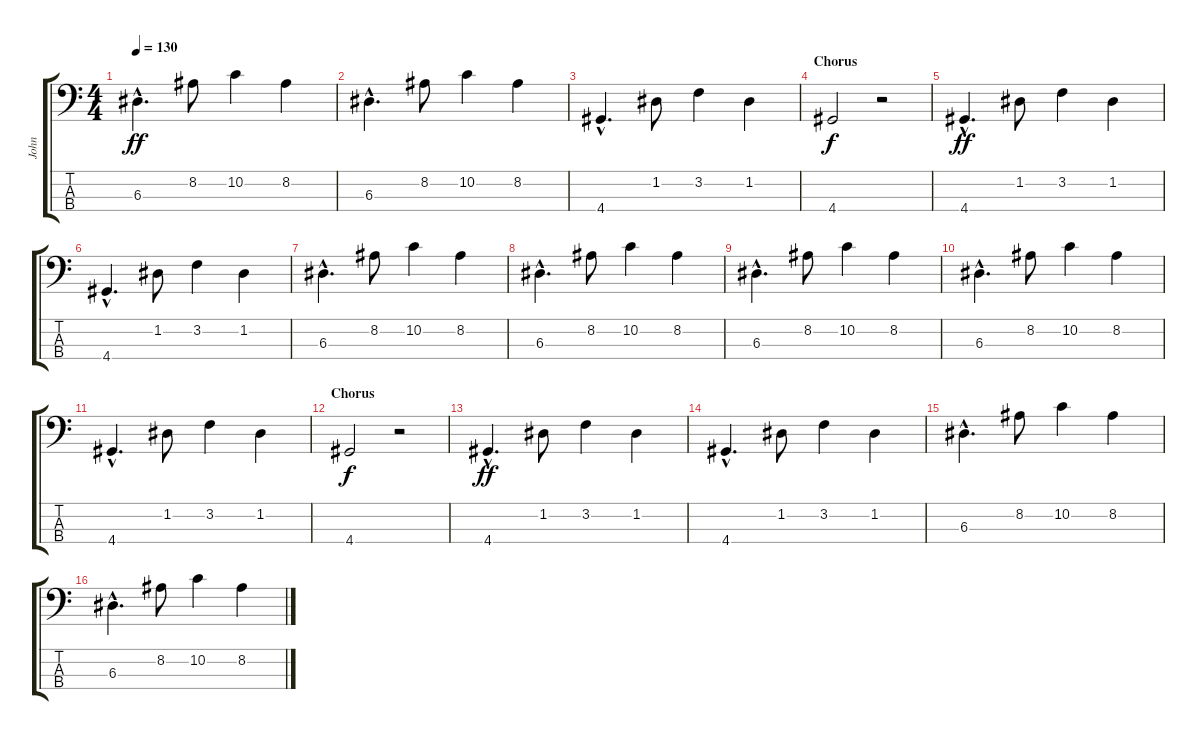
\track ("John" "John") {instrument electricbasspick}
\staff {score tabs}
\tuning (G2 D2 A1 E1) {hide}
\ts (4 4)
\tempo 130
\clef f4
\ks c
6.3{hac}.4{d dy ff} 8.2.8 10.2.4 8.2.4 |
6.3{hac}.4{d} 8.2.8 10.2.4 8.2.4 |
4.4{hac}.4{d} 1.2.8 3.2.4 1.2.4 |
\section ("" "Chorus")
4.4.2{dy f} r.2 |
4.4{hac}.4{d dy ff} 1.2.8 3.2.4 1.2.4 |
4.4{hac}.4{d} 1.2.8 3.2.4 1.2.4 |
6.3{hac}.4{d} 8.2.8 10.2.4 8.2.4 |
6.3{hac}.4{d} 8.2.8 10.2.4 8.2.4 |
6.3{hac}.4{d} 8.2.8 10.2.4 8.2.4 |
6.3{hac}.4{d} 8.2.8 10.2.4 8.2.4 |
4.4{hac}.4{d} 1.2.8 3.2.4 1.2.4 |
\section ("" "Chorus")
4.4.2{dy f} r.2 |
4.4{hac}.4{d dy ff} 1.2.8 3.2.4 1.2.4 |
4.4{hac}.4{d} 1.2.8 3.2.4 1.2.4 |
6.3{hac}.4{d} 8.2.8 10.2.4 8.2.4 |
6.3{hac}.4{d} 8.2.8 10.2.4 8.2.4
